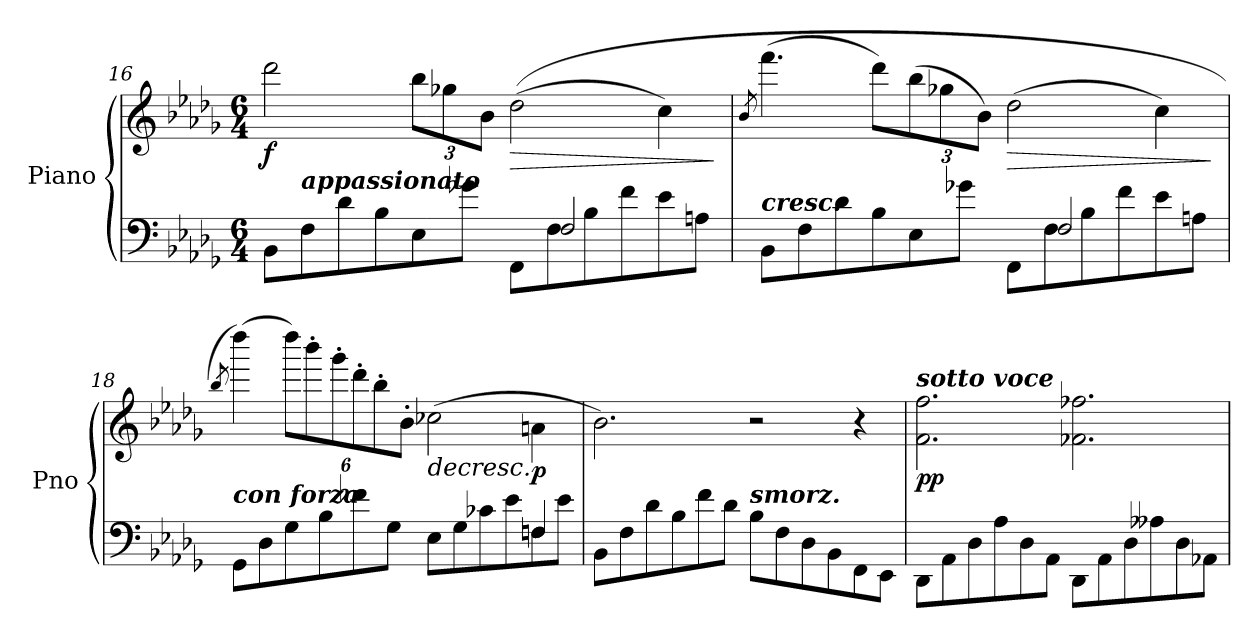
**kern	**kern	**dynam
*part1	*part1	*part1
*staff2	*staff1	*staff1/2
*I"Piano	*	*
*I'Pno	*	*
*clefF4	*clefG2	*
*k[b-e-a-d-g-]	*k[b-e-a-d-g-]	*
*M6/4	*M6/4	*
=16	=16	=16
*^	*	*
!	!	!	!LO:DY:b
8BB-\L	2..ryy	2ddd-\	f
!LO:TX:a:Bi:t=appassionato	!	!	!
8F\	.	.	.
8d-\	.	.	.
8B-\	.	.	.
*	*	*Xbrackettup	*
8E-\	.	12bb-\L	.
.	.	12gg-X\	.
8g-X\J	.	.	.
.	.	12b-\J	.
!	!	!	!LO:HP:b
8FF\L	.	((2dd-\	>
8F\	2F/	.	.
8B-\	.	.	.
8f\	.	.	.
8e-\	.	4cc\)	.
8An\J	8ryy	.	.
*v	*v	*	*
.	.	]
!!LO:PB:g=z
=17	=17	=17
.	8qb-/	.
*^	*	*
!LO:TX:a:Bi:t=cresc.	!	!	!
8BB-\L	2..ryy	(4.fff\	.
8F\	.	.	.
8d-\	.	.	.
8B-\	.	8ddd-\L)	.
8E-\	.	(12bb-\	.
.	.	12gg-X\	.
8g-X\J	.	.	.
.	.	12b-\J)	.
!	!	!	!LO:HP:b
8FF\L	.	(2dd-\	>
8F\	2F/	.	.
8B-\	.	.	.
8f\	.	.	.
8e-\	.	4cc\)	.
8An\J	8ryy	.	.
*v	*v	*	*
.	.	]
!!LO:LB:g=z
=18	=18	=18
.	8qbb-/	.
*^	*	*
!LO:TX:a:Bi:t=con forza	!	!	!
8GG-\L	4ryy	(4dddd-\)	.
8D-\	.	.	.
*v	*v	*	*
8G-\	12dddd-\L)	.
.	12bbb-'\	.
8B-\	.	.
.	12ggg-'\	.
8f-X\	12ddd-'\	.
.	12bb-'\	.
8G-\J	.	.
.	12b-'\J	.
!	!	!LO:HP:b
8E-\L	(2cc-X\	>
8G-\	.	.
8c-X\	.	.
8e-\	.	.
*^	*	*
!	!	!	!LO:DY:b
8Fn\	4Fn/	4an\	p
8e-\J	.	.	.
*v	*v	*	*
.	.	]
=19	=19	=19
8BB-\L	2.b-\)	.
8F\	.	.
8d-\	.	.
8B-\	.	.
8f\	.	.
8d-\J	.	.
!LO:TX:a:Bi:t=smorz.	!	!
8B-\L	2r	.
8F\	.	.
8D-\	.	.
8BB-\	.	.
8FF\	4r	.
8EE-\J	.	.
=20	=20	=20
!	!LO:TX:a:Bi:t=sotto voce	!
!	!	!LO:DY:b
8DD-\L	2.f\ 2.ff\	pp
8AA-\	.	.
8D-\	.	.
8A-\	.	.
8D-\	.	.
8AA-\J	.	.
8DD-\L	2.f-X\ 2.ff-X\	.
8AA-\	.	.
8D-\	.	.
8A--X\	.	.
8D-\	.	.
8AA-X\J	.	.
=	=	=
*-	*-	*-
